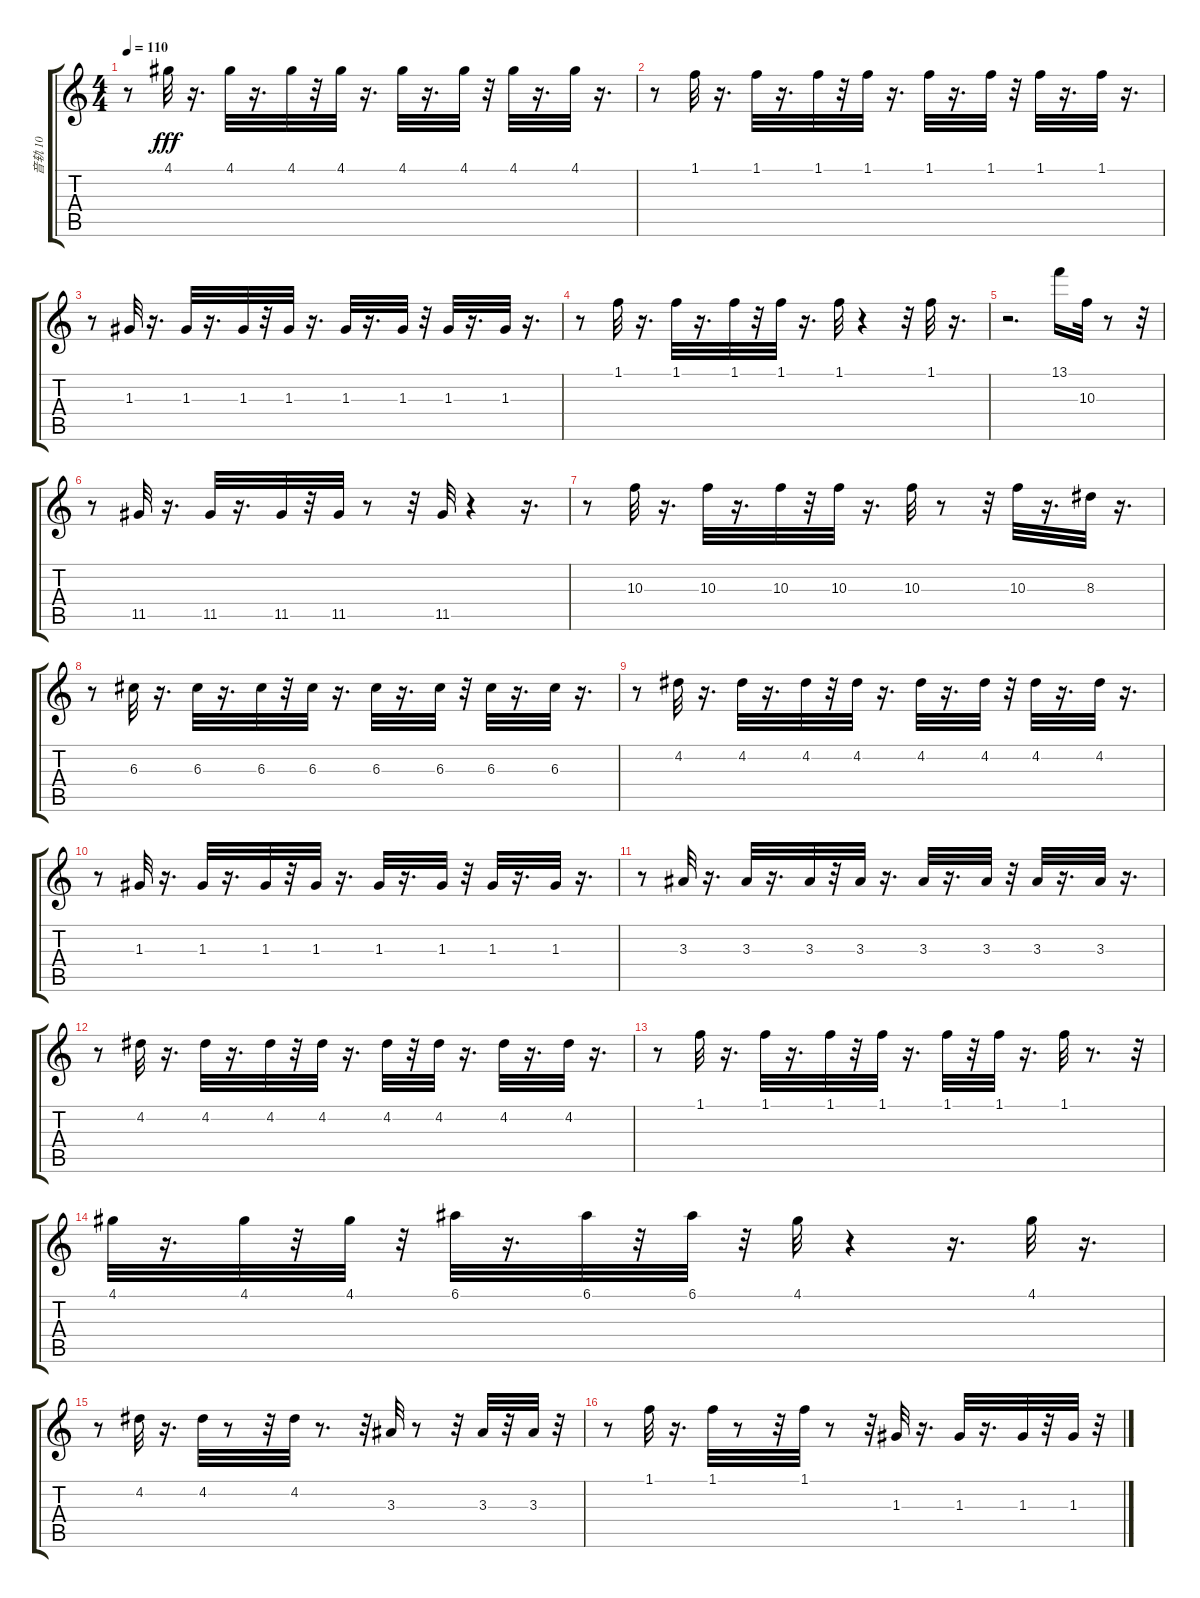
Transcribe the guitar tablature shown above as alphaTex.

\track ("音轨 10" "音轨 10") {instrument acousticguitarnylon}
\staff {score tabs}
\tuning (E4 B3 G3 D3 A2 E2) {hide}
\ts (4 4)
\tempo 110
\clef g2
\ks c
r.8{dy fff} 4.1.32 r.16{d} 4.1.32 r.16{d} 4.1.32 r.32 4.1.32 r.16{d} 4.1.32 r.16{d} 4.1.32 r.32 4.1.32 r.16{d} 4.1.32 r.16{d} |
r.8 1.1.32 r.16{d} 1.1.32 r.16{d} 1.1.32 r.32 1.1.32 r.16{d} 1.1.32 r.16{d} 1.1.32 r.32 1.1.32 r.16{d} 1.1.32 r.16{d} |
r.8 1.3.32 r.16{d} 1.3.32 r.16{d} 1.3.32 r.32 1.3.32 r.16{d} 1.3.32 r.16{d} 1.3.32 r.32 1.3.32 r.16{d} 1.3.32 r.16{d} |
r.8 1.1.32 r.16{d} 1.1.32 r.16{d} 1.1.32 r.32 1.1.32 r.16{d} 1.1.32 r.4 r.32 1.1.32 r.16{d} |
r.2{d} 13.1.16 10.3.32 r.8 r.32 |
r.8 11.5.32 r.16{d} 11.5.32 r.16{d} 11.5.32 r.32 11.5.32 r.8 r.32 11.5.32 r.4 r.16{d} |
r.8 10.3.32 r.16{d} 10.3.32 r.16{d} 10.3.32 r.32 10.3.32 r.16{d} 10.3.32 r.8 r.32 10.3.32 r.16{d} 8.3.32 r.16{d} |
r.8 6.3.32 r.16{d} 6.3.32 r.16{d} 6.3.32 r.32 6.3.32 r.16{d} 6.3.32 r.16{d} 6.3.32 r.32 6.3.32 r.16{d} 6.3.32 r.16{d} |
r.8 4.2.32 r.16{d} 4.2.32 r.16{d} 4.2.32 r.32 4.2.32 r.16{d} 4.2.32 r.16{d} 4.2.32 r.32 4.2.32 r.16{d} 4.2.32 r.16{d} |
r.8 1.3.32 r.16{d} 1.3.32 r.16{d} 1.3.32 r.32 1.3.32 r.16{d} 1.3.32 r.16{d} 1.3.32 r.32 1.3.32 r.16{d} 1.3.32 r.16{d} |
r.8 3.3.32 r.16{d} 3.3.32 r.16{d} 3.3.32 r.32 3.3.32 r.16{d} 3.3.32 r.16{d} 3.3.32 r.32 3.3.32 r.16{d} 3.3.32 r.16{d} |
r.8 4.2.32 r.16{d} 4.2.32 r.16{d} 4.2.32 r.32 4.2.32 r.16{d} 4.2.32 r.32 4.2.32 r.16{d} 4.2.32 r.16{d} 4.2.32 r.16{d} |
r.8 1.1.32 r.16{d} 1.1.32 r.16{d} 1.1.32 r.32 1.1.32 r.16{d} 1.1.32 r.32 1.1.32 r.16{d} 1.1.32 r.8{d} r.32 |
4.1.32 r.16{d} 4.1.32 r.32 4.1.32 r.32 6.1.32 r.16{d} 6.1.32 r.32 6.1.32 r.32 4.1.32 r.4 r.16{d} 4.1.32 r.16{d} |
r.8 4.2.32 r.16{d} 4.2.32 r.8 r.32 4.2.32 r.8{d} r.32 3.3.32 r.8 r.32 3.3.32 r.32 3.3.32 r.32 |
r.8 1.1.32 r.16{d} 1.1.32 r.8 r.32 1.1.32 r.8 r.32 1.3.32 r.16{d} 1.3.32 r.16{d} 1.3.32 r.32 1.3.32 r.32
